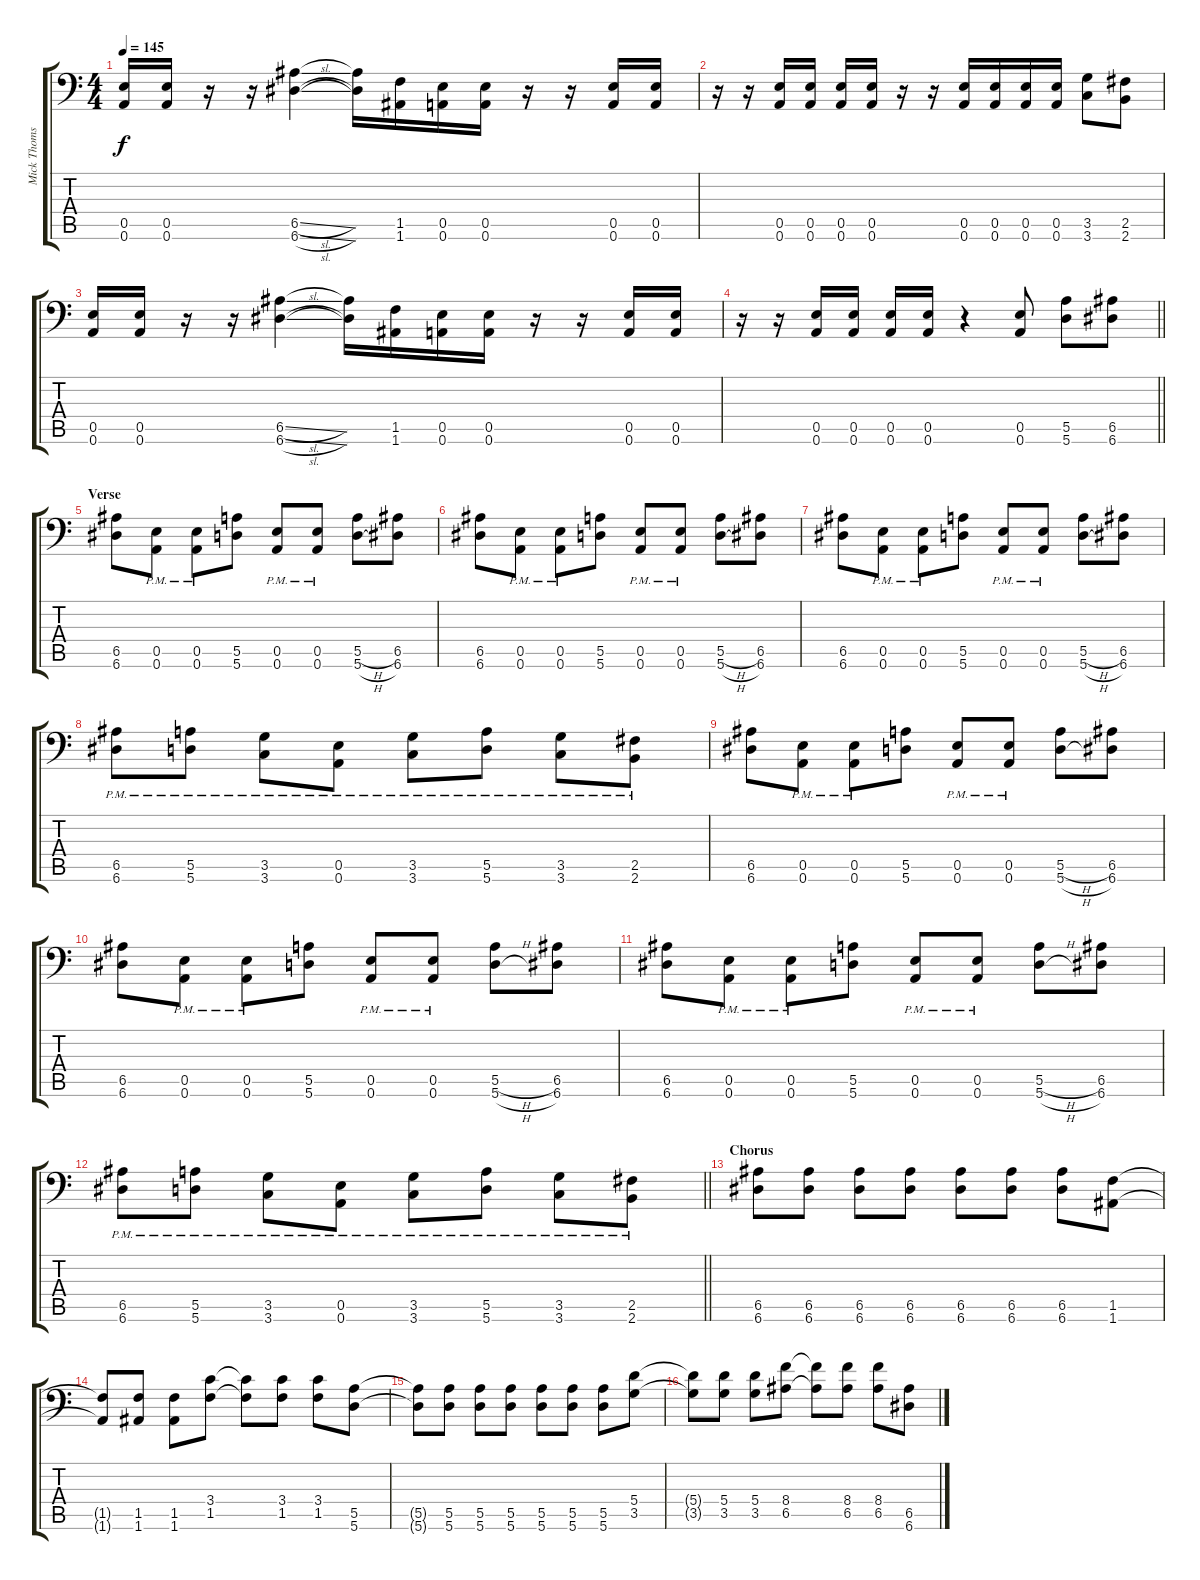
\track ("Mick Thomson" "Mick Thoms") {instrument distortionguitar}
\staff {score tabs}
\tuning (B3 Gb3 D3 A2 E2 A1) {hide}
\ts (4 4)
\tempo 145
\clef f4
\ks c
(0.5 0.6).16{dy f} (0.5 0.6).16 r.16 r.16 (6.5{sl} 6.6{sl}).4 (6.5{t} 6.6{t}).16 (1.5 1.6).16 (0.5 0.6).16 (0.5 0.6).16 r.16 r.16 (0.5 0.6).16 (0.5 0.6).16 |
r.16 r.16 (0.5 0.6).16 (0.5 0.6).16 (0.5 0.6).16 (0.5 0.6).16 r.16 r.16 (0.5 0.6).16 (0.5 0.6).16 (0.5 0.6).16 (0.5 0.6).16 (3.5 3.6).8 (2.5 2.6).8 |
(0.5 0.6).16 (0.5 0.6).16 r.16 r.16 (6.5{sl} 6.6{sl}).4 (6.5{t} 6.6{t}).16 (1.5 1.6).16 (0.5 0.6).16 (0.5 0.6).16 r.16 r.16 (0.5 0.6).16 (0.5 0.6).16 |
\barLineRight lightlight
r.16 r.16 (0.5 0.6).16 (0.5 0.6).16 (0.5 0.6).16 (0.5 0.6).16 r.4 (0.5 0.6).8 (5.5 5.6).8 (6.5 6.6).8 |
\section ("" "Verse")
(6.5 6.6).8 (0.5{pm} 0.6{pm}).8 (0.5{pm} 0.6{pm}).8 (5.5 5.6).8 (0.5{pm} 0.6{pm}).8 (0.5{pm} 0.6{pm}).8 (5.5{h} 5.6{h}).8 (6.5 6.6).8 |
(6.5 6.6).8 (0.5{pm} 0.6{pm}).8 (0.5{pm} 0.6{pm}).8 (5.5 5.6).8 (0.5{pm} 0.6{pm}).8 (0.5{pm} 0.6{pm}).8 (5.5{h} 5.6{h}).8 (6.5 6.6).8 |
(6.5 6.6).8 (0.5{pm} 0.6{pm}).8 (0.5{pm} 0.6{pm}).8 (5.5 5.6).8 (0.5{pm} 0.6{pm}).8 (0.5{pm} 0.6{pm}).8 (5.5{h} 5.6{h}).8 (6.5 6.6).8 |
(6.5{pm} 6.6{pm}).8 (5.5{pm} 5.6{pm}).8 (3.5{pm} 3.6{pm}).8 (0.5{pm} 0.6{pm}).8 (3.5{pm} 3.6{pm}).8 (5.5{pm} 5.6{pm}).8 (3.5{pm} 3.6{pm}).8 (2.5{pm} 2.6{pm}).8 |
(6.5 6.6).8 (0.5{pm} 0.6{pm}).8 (0.5{pm} 0.6{pm}).8 (5.5 5.6).8 (0.5{pm} 0.6{pm}).8 (0.5{pm} 0.6{pm}).8 (5.5{h} 5.6{h}).8 (6.5 6.6).8 |
(6.5 6.6).8 (0.5{pm} 0.6{pm}).8 (0.5{pm} 0.6{pm}).8 (5.5 5.6).8 (0.5{pm} 0.6{pm}).8 (0.5{pm} 0.6{pm}).8 (5.5{h} 5.6{h}).8 (6.5 6.6).8 |
(6.5 6.6).8 (0.5{pm} 0.6{pm}).8 (0.5{pm} 0.6{pm}).8 (5.5 5.6).8 (0.5{pm} 0.6{pm}).8 (0.5{pm} 0.6{pm}).8 (5.5{h} 5.6{h}).8 (6.5 6.6).8 |
\barLineRight lightlight
(6.5{pm} 6.6{pm}).8 (5.5{pm} 5.6{pm}).8 (3.5{pm} 3.6{pm}).8 (0.5{pm} 0.6{pm}).8 (3.5{pm} 3.6{pm}).8 (5.5{pm} 5.6{pm}).8 (3.5{pm} 3.6{pm}).8 (2.5{pm} 2.6{pm}).8 |
\section ("" "Chorus")
(6.5 6.6).8 (6.5 6.6).8 (6.5 6.6).8 (6.5 6.6).8 (6.5 6.6).8 (6.5 6.6).8 (6.5 6.6).8 (1.5 1.6).8 |
(1.5{t} 1.6{t}).8 (1.5 1.6).8 (1.5 1.6).8 (3.4 1.5).8 (3.4{t} 1.5{t}).8 (3.4 1.5).8 (3.4 1.5).8 (5.5 5.6).8 |
(5.5{t} 5.6{t}).8 (5.5 5.6).8 (5.5 5.6).8 (5.5 5.6).8 (5.5 5.6).8 (5.5 5.6).8 (5.5 5.6).8 (5.4 3.5).8 |
(5.4{t} 3.5{t}).8 (5.4 3.5).8 (5.4 3.5).8 (8.4 6.5).8 (8.4{t} 6.5{t}).8 (8.4 6.5).8 (8.4 6.5).8 (6.5 6.6).8
